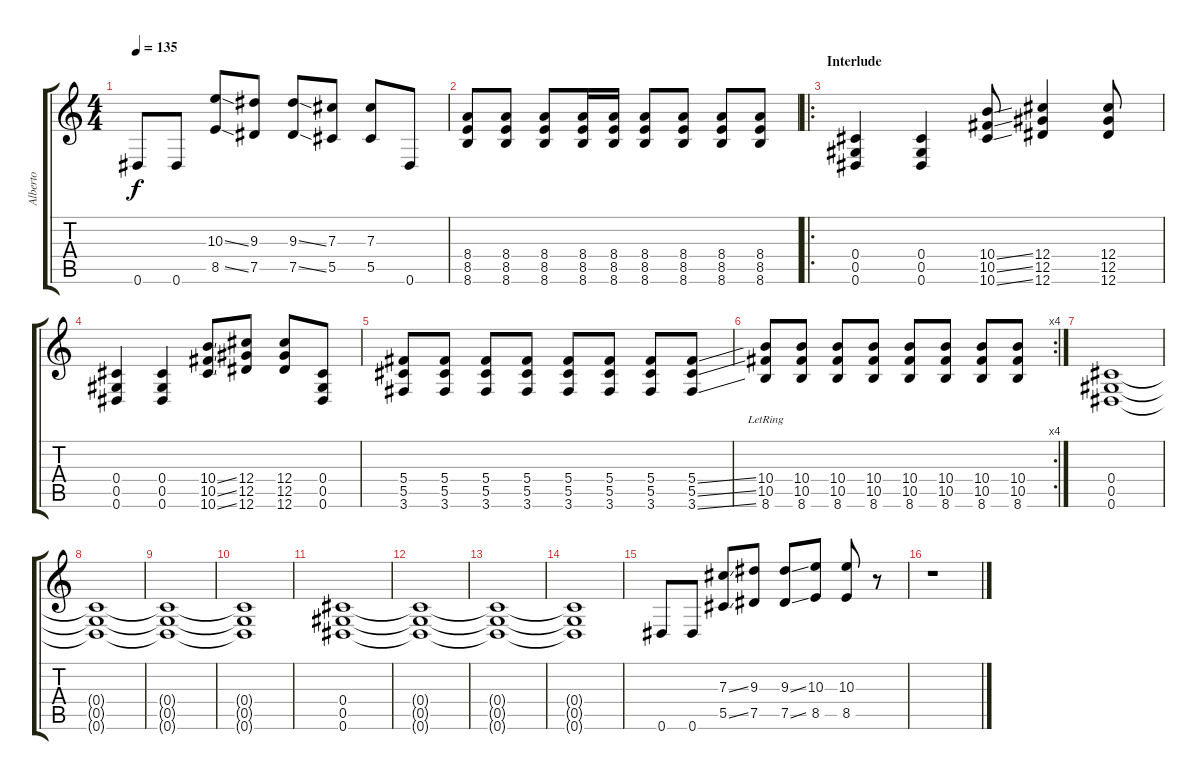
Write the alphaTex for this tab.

\track ("Alberto" "Alberto") {instrument electricguitarclean}
\staff {score tabs}
\tuning (Eb4 Bb3 Gb3 Db3 Ab2 Eb2) {hide}
\ts (4 4)
\tempo 135
\clef g2
\ks c
0.6.8{dy f} 0.6.8 (10.3{ss} 8.5{ss}).8 (9.3 7.5).8 (9.3{ss} 7.5{ss}).8 (7.3 5.5).8 (7.3 5.5).8 0.6.8 |
(8.4 8.5 8.6).8 (8.4 8.5 8.6).8 (8.4 8.5 8.6).8 (8.4 8.5 8.6).16 (8.4 8.5 8.6).16 (8.4 8.5 8.6).8 (8.4 8.5 8.6).8 (8.4 8.5 8.6).8 (8.4 8.5 8.6).8 |
\ro
\section ("" "Interlude")
(0.4 0.5 0.6).4 (0.4 0.5 0.6).4 (10.4{ss} 10.5{ss} 10.6{ss}).8 (12.4 12.5 12.6).4 (12.4 12.5 12.6).8 |
(0.4 0.5 0.6).4 (0.4 0.5 0.6).4 (10.4{ss} 10.5{ss} 10.6{ss}).8 (12.4 12.5 12.6).8 (12.4 12.5 12.6).8 (0.4 0.5 0.6).8 |
(5.4 5.5 3.6).8 (5.4 5.5 3.6).8 (5.4 5.5 3.6).8 (5.4 5.5 3.6).8 (5.4 5.5 3.6).8 (5.4 5.5 3.6).8 (5.4 5.5 3.6).8 (5.4{ss} 5.5{ss} 3.6{ss}).8 |
\rc 4
(10.4{lr} 10.5 8.6).8 (10.4 10.5 8.6).8 (10.4 10.5 8.6).8 (10.4 10.5 8.6).8 (10.4 10.5 8.6).8 (10.4 10.5 8.6).8 (10.4 10.5 8.6).8 (10.4 10.5 8.6).8 |
(0.4 0.5 0.6).1 |
(0.4{t} 0.5{t} 0.6{t}).1 |
(0.4{t} 0.5{t} 0.6{t}).1 |
(0.4{t} 0.5{t} 0.6{t}).1 |
(0.4 0.5 0.6).1 |
(0.4{t} 0.5{t} 0.6{t}).1 |
(0.4{t} 0.5{t} 0.6{t}).1 |
(0.4{t} 0.5{t} 0.6{t}).1 |
0.6.8 0.6.8 (7.3{ss} 5.5{ss}).8 (9.3 7.5).8 (9.3{ss} 7.5{ss}).8 (10.3 8.5).8 (10.3 8.5).8 r.8 |
r.1
